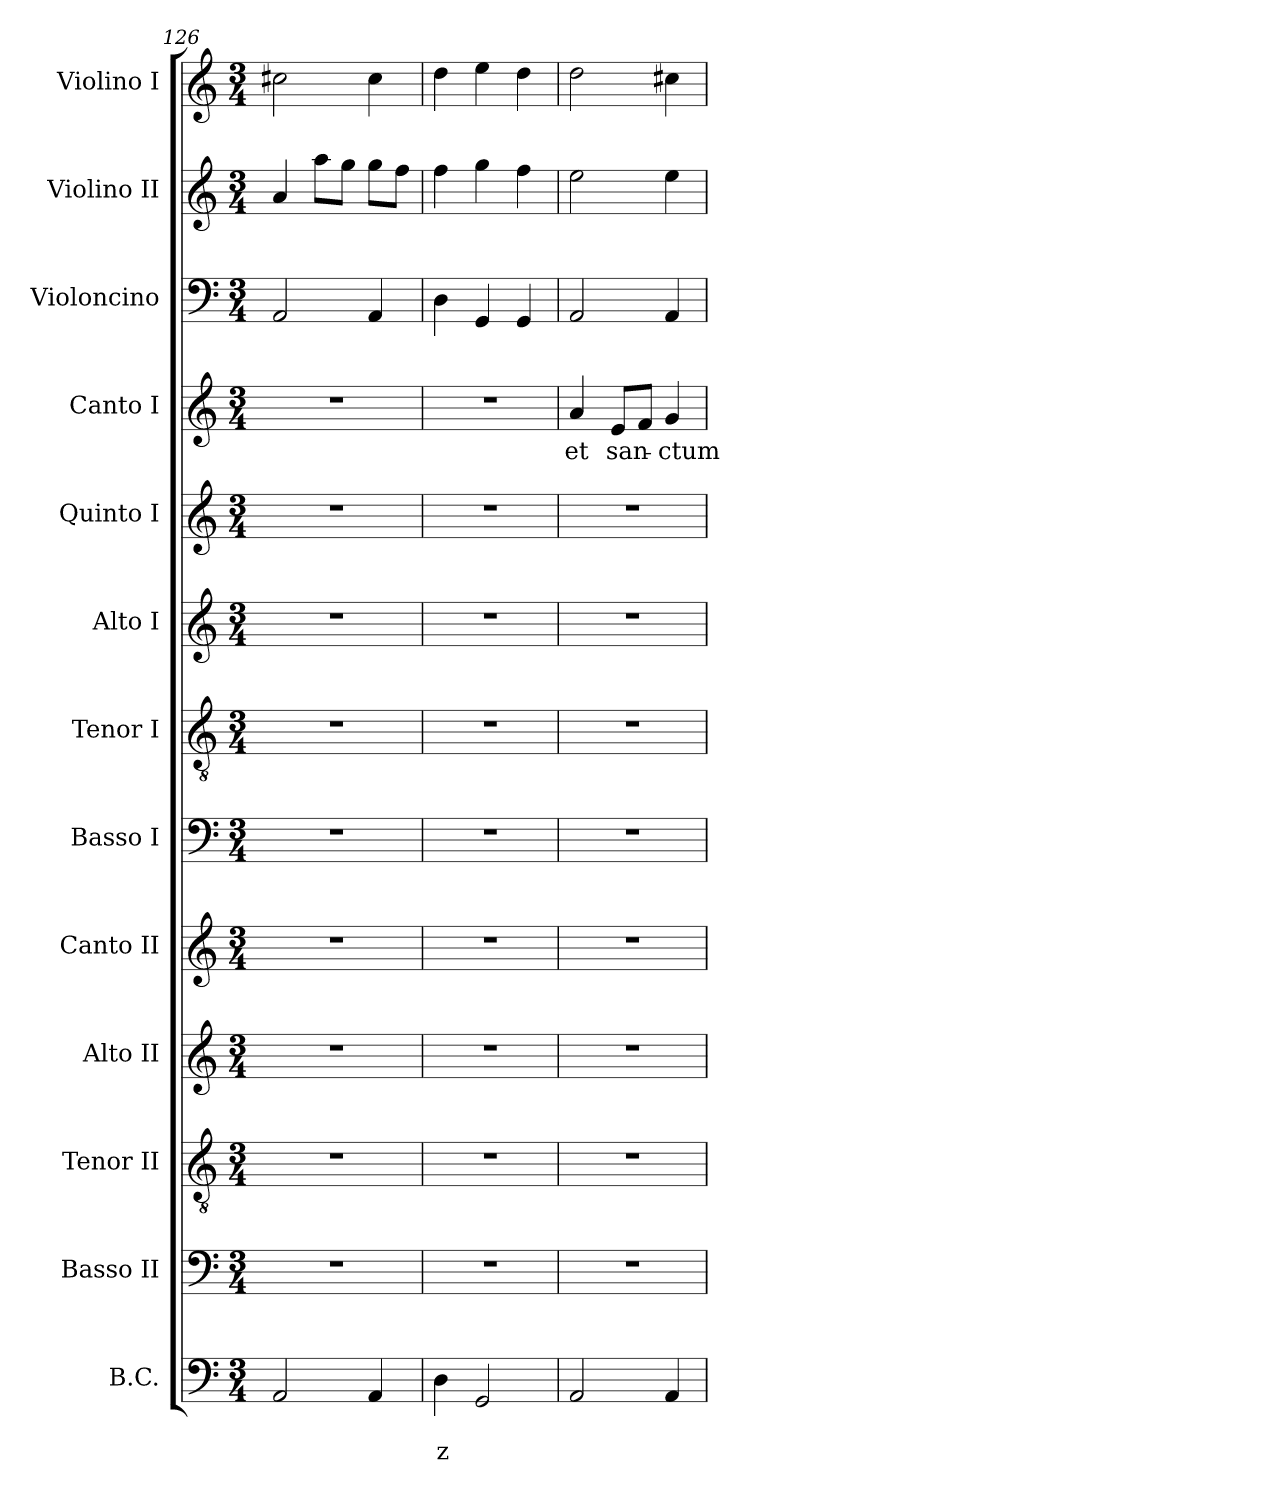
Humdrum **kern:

**kern	**text	**text	**kern	**kern	**kern	**kern	**kern	**kern	**kern	**kern	**kern	**text	**kern	**kern	**kern
*part13	*part13	*part13	*part12	*part11	*part10	*part9	*part8	*part7	*part6	*part5	*part4	*part4	*part3	*part2	*part1
*staff13	*staff13	*staff13	*staff12	*staff11	*staff10	*staff9	*staff8	*staff7	*staff6	*staff5	*staff4	*staff4	*staff3	*staff2	*staff1
*I"B.C.	*	*	*I"Basso II	*I"Tenor II	*I"Alto II	*I"Canto II	*I"Basso I	*I"Tenor I	*I"Alto I	*I"Quinto I	*I"Canto I	*	*I"Violoncino	*I"Violino II	*I"Violino I
*I'BC	*	*	*I'B 2	*I'T 2	*I'A 2	*I'C 2	*I'B 1	*I'T 1	*I'A 1	*I'Q 1	*I'C 1	*	*	*I'Vln. II	*I'Vln. I
*clefF4	*	*	*clefF4	*clefGv2	*clefG2	*clefG2	*clefF4	*clefGv2	*clefG2	*clefG2	*clefG2	*	*clefF4	*clefG2	*clefG2
*k[]	*	*	*k[]	*k[]	*k[]	*k[]	*k[]	*k[]	*k[]	*k[]	*k[]	*	*k[]	*k[]	*k[]
*C:	*	*	*C:	*C:	*C:	*C:	*C:	*C:	*C:	*C:	*C:	*	*C:	*C:	*C:
*M3/4	*	*	*M3/4	*M3/4	*M3/4	*M3/4	*M3/4	*M3/4	*M3/4	*M3/4	*M3/4	*	*M3/4	*M3/4	*M3/4
=126	=126	=126	=126	=126	=126	=126	=126	=126	=126	=126	=126	=126	=126	=126	=126
2AA/	.	.	2.r	2.r	2.r	2.r	2.r	2.r	2.r	2.r	2.r	.	2AA/	4a/	2cc#X\
.	.	.	.	.	.	.	.	.	.	.	.	.	.	8aa\L	.
.	.	.	.	.	.	.	.	.	.	.	.	.	.	8gg\J	.
4AA/	.	.	.	.	.	.	.	.	.	.	.	.	4AA/	8gg\L	4cc#\
.	.	.	.	.	.	.	.	.	.	.	.	.	.	8ff\J	.
=127	=127	=127	=127	=127	=127	=127	=127	=127	=127	=127	=127	=127	=127	=127	=127
!	!	!LO:LY:b	!	!	!	!	!	!	!	!	!	!	!	!	!
4D\	.	z	2.r	2.r	2.r	2.r	2.r	2.r	2.r	2.r	2.r	.	4D\	4ff\	4dd\
2GG/	.	.	.	.	.	.	.	.	.	.	.	.	4GG/	4gg\	4ee\
.	.	.	.	.	.	.	.	.	.	.	.	.	4GG/	4ff\	4dd\
=128	=128	=128	=128	=128	=128	=128	=128	=128	=128	=128	=128	=128	=128	=128	=128
!	!	!	!	!	!	!	!	!	!	!	!	!LO:LY:b	!	!	!
2AA/	.	.	2.r	2.r	2.r	2.r	2.r	2.r	2.r	2.r	4a/	et	2AA/	2ee\	2dd\
!	!	!	!	!	!	!	!	!	!	!	!	!LO:LY:b	!	!	!
.	.	.	.	.	.	.	.	.	.	.	8e/L	san-	.	.	.
.	.	.	.	.	.	.	.	.	.	.	8f/J	.	.	.	.
!	!	!	!	!	!	!	!	!	!	!	!	!LO:LY:b	!	!	!
4AA/	.	.	.	.	.	.	.	.	.	.	4g/	-ctum	4AA/	4ee\	4cc#X\
=	=	=	=	=	=	=	=	=	=	=	=	=	=	=	=
*-	*-	*-	*-	*-	*-	*-	*-	*-	*-	*-	*-	*-	*-	*-	*-
